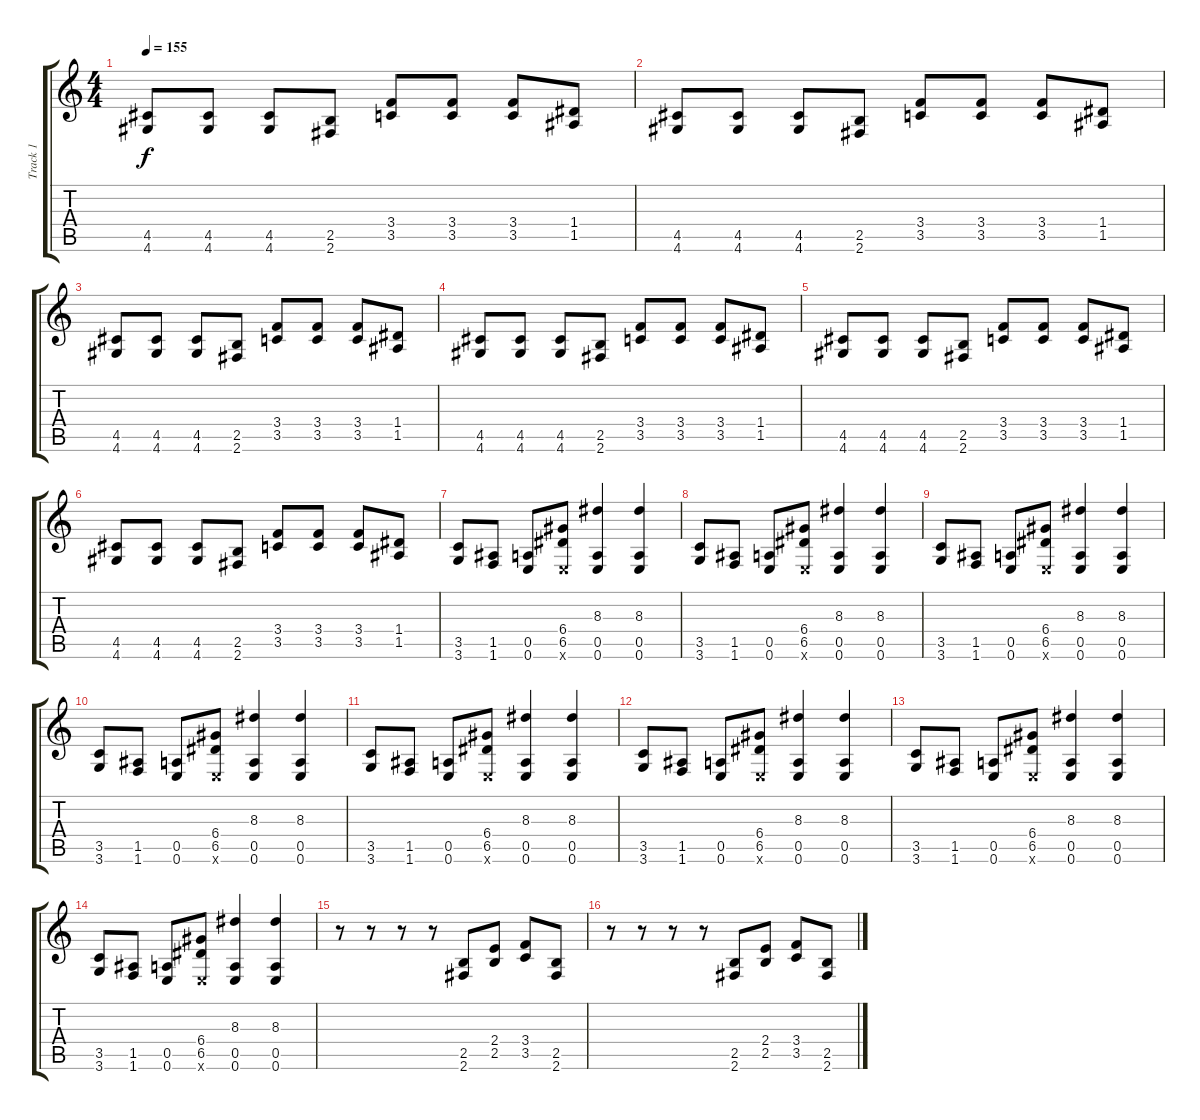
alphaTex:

\track ("Track 1" "Track 1") {instrument distortionguitar}
\staff {score tabs}
\tuning (E4 B3 G3 D3 A2 E2) {hide}
\ts (4 4)
\tempo 155
\clef g2
\ks c
(4.5 4.6).8{dy f} (4.5 4.6).8 (4.5 4.6).8 (2.5 2.6).8 (3.4 3.5).8 (3.4 3.5).8 (3.4 3.5).8 (1.4 1.5).8 |
(4.5 4.6).8 (4.5 4.6).8 (4.5 4.6).8 (2.5 2.6).8 (3.4 3.5).8 (3.4 3.5).8 (3.4 3.5).8 (1.4 1.5).8 |
(4.5 4.6).8 (4.5 4.6).8 (4.5 4.6).8 (2.5 2.6).8 (3.4 3.5).8 (3.4 3.5).8 (3.4 3.5).8 (1.4 1.5).8 |
(4.5 4.6).8 (4.5 4.6).8 (4.5 4.6).8 (2.5 2.6).8 (3.4 3.5).8 (3.4 3.5).8 (3.4 3.5).8 (1.4 1.5).8 |
(4.5 4.6).8 (4.5 4.6).8 (4.5 4.6).8 (2.5 2.6).8 (3.4 3.5).8 (3.4 3.5).8 (3.4 3.5).8 (1.4 1.5).8 |
(4.5 4.6).8 (4.5 4.6).8 (4.5 4.6).8 (2.5 2.6).8 (3.4 3.5).8 (3.4 3.5).8 (3.4 3.5).8 (1.4 1.5).8 |
(3.5 3.6).8 (1.5 1.6).8 (0.5 0.6).8 (6.4 6.5 0.6{x}).8 (8.3 0.5 0.6).4 (8.3 0.5 0.6).4 |
(3.5 3.6).8 (1.5 1.6).8 (0.5 0.6).8 (6.4 6.5 0.6{x}).8 (8.3 0.5 0.6).4 (8.3 0.5 0.6).4 |
(3.5 3.6).8 (1.5 1.6).8 (0.5 0.6).8 (6.4 6.5 0.6{x}).8 (8.3 0.5 0.6).4 (8.3 0.5 0.6).4 |
(3.5 3.6).8 (1.5 1.6).8 (0.5 0.6).8 (6.4 6.5 0.6{x}).8 (8.3 0.5 0.6).4 (8.3 0.5 0.6).4 |
(3.5 3.6).8 (1.5 1.6).8 (0.5 0.6).8 (6.4 6.5 0.6{x}).8 (8.3 0.5 0.6).4 (8.3 0.5 0.6).4 |
(3.5 3.6).8 (1.5 1.6).8 (0.5 0.6).8 (6.4 6.5 0.6{x}).8 (8.3 0.5 0.6).4 (8.3 0.5 0.6).4 |
(3.5 3.6).8 (1.5 1.6).8 (0.5 0.6).8 (6.4 6.5 0.6{x}).8 (8.3 0.5 0.6).4 (8.3 0.5 0.6).4 |
(3.5 3.6).8 (1.5 1.6).8 (0.5 0.6).8 (6.4 6.5 0.6{x}).8 (8.3 0.5 0.6).4 (8.3 0.5 0.6).4 |
r.8 r.8 r.8 r.8 (2.5 2.6).8 (2.4 2.5).8 (3.4 3.5).8 (2.5 2.6).8 |
r.8 r.8 r.8 r.8 (2.5 2.6).8 (2.4 2.5).8 (3.4 3.5).8 (2.5 2.6).8
